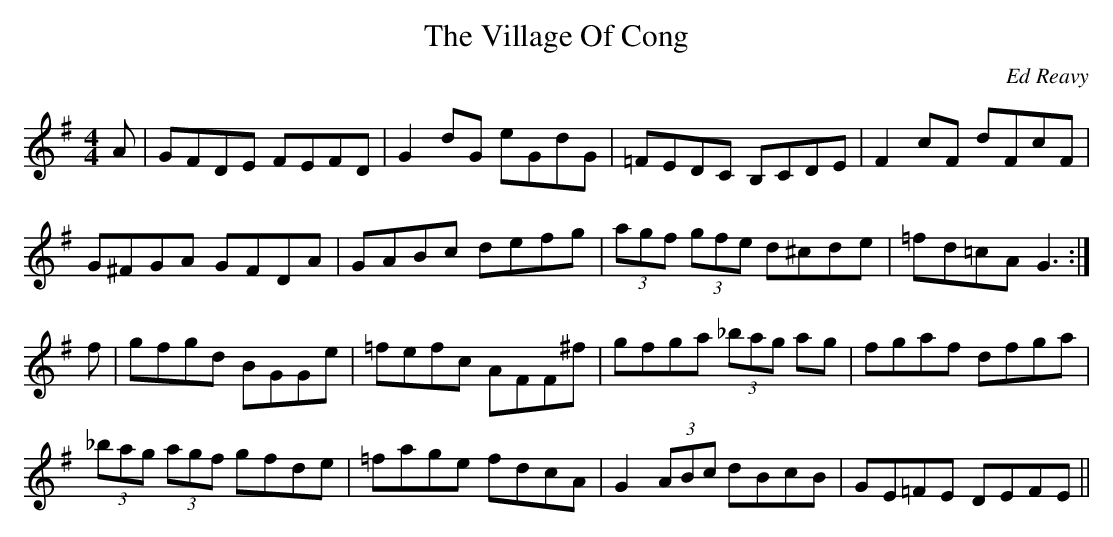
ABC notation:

X:1
T:The Village Of Cong
C:Ed Reavy
M:4/4
L:1/8
K:G
A|GFDE FEFD|G2 dG eGdG|=FEDC B,CDE|F2 cF dFcF|
G^FGA GFDA|GABc defg|(3agf (3gfe d^cde|=fd=cA G3:|
f|gfgd BGGe|=fefc AFF^f|gfga (3_bag ag|fgaf dfga|
(3_bag (3agf gfde|=fage fdcA|G2 (3ABc dBcB|GE=FE DEFE||
